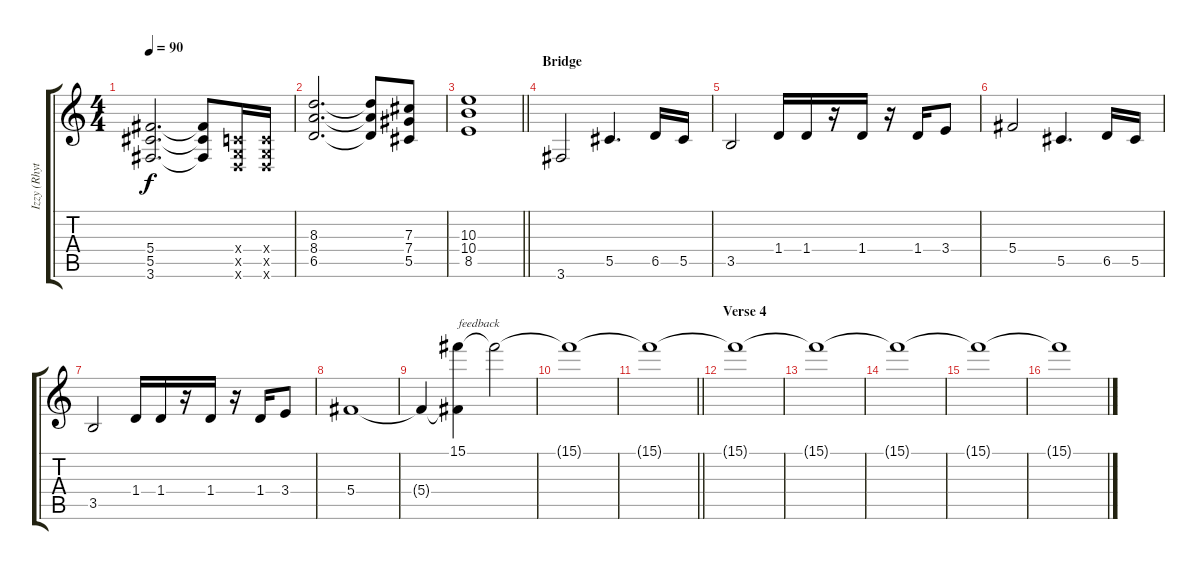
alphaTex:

\track ("Izzy (Rhythm Guitar)" "Izzy (Rhyt") {instrument overdrivenguitar}
\staff {score tabs}
\tuning (Eb4 Bb3 Gb3 Db3 Ab2 Eb2) {hide}
\ts (4 4)
\tempo 90
\clef g2
\ks c
(5.4 5.5 3.6).2{d dy f} (5.4{t} 5.5{t} 3.6{t}).8 (-1.4{x} -1.5{x} -1.6{x}).16 (-1.4{x} -1.5{x} -1.6{x}).16 |
(8.3 8.4 6.5).2{d} (8.3{t} 8.4{t} 6.5{t}).8 (7.3 7.4 5.5).8 |
\barLineRight lightlight
(10.3 10.4 8.5).1 |
\section ("" "Bridge")
3.6.2 5.5.4{d} 6.5.16 5.5.16 |
3.5.2 1.4.16 1.4.16 r.16 1.4.16 r.16 1.4.16 3.4.8 |
5.4.2 5.5.4{d} 6.5.16 5.5.16 |
3.5.2 1.4.16 1.4.16 r.16 1.4.16 r.16 1.4.16 3.4.8 |
5.4.1 |
5.4{t}.4 (15.1 5.4{t}).4{txt "feedback"} 15.1{t}.2 |
15.1{t}.1 |
\barLineRight lightlight
15.1{t}.1 |
\section ("" "Verse 4")
15.1{t}.1 |
15.1{t}.1 |
15.1{t}.1 |
15.1{t}.1 |
15.1{t}.1
